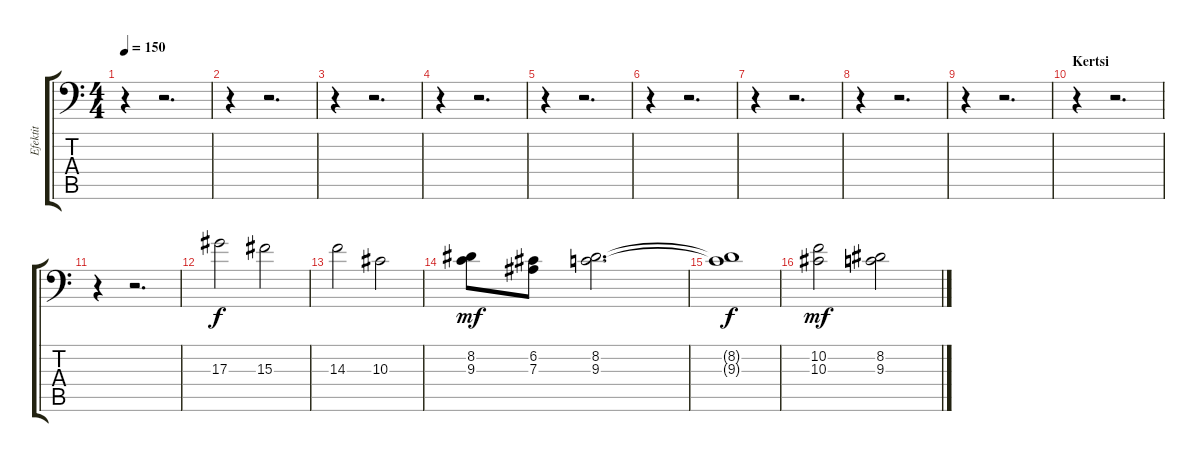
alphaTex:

\track ("Efektit" "Efektit") {instrument lead1square}
\staff {score tabs}
\tuning (C4 G3 Eb3 Bb2 F2 Bb1) {hide}
\ts (4 4)
\tempo 150
\clef f4
\ks c
r.4{dy f} r.2{d} |
r.4 r.2{d} |
r.4 r.2{d} |
r.4 r.2{d} |
r.4 r.2{d} |
r.4 r.2{d} |
r.4 r.2{d} |
r.4 r.2{d} |
r.4 r.2{d} |
\section ("" "Kertsi")
r.4 r.2{d} |
r.4 r.2{d} |
17.3.2{volume 6 balance 8} 15.3.2 |
14.3.2 10.3.2 |
(8.2 9.3).8{dy mf} (6.2 7.3).8 (8.2 9.3).2{d} |
(8.2{t} 9.3{t}).1{dy f} |
(10.2 10.3).2{dy mf} (8.2 9.3).2
